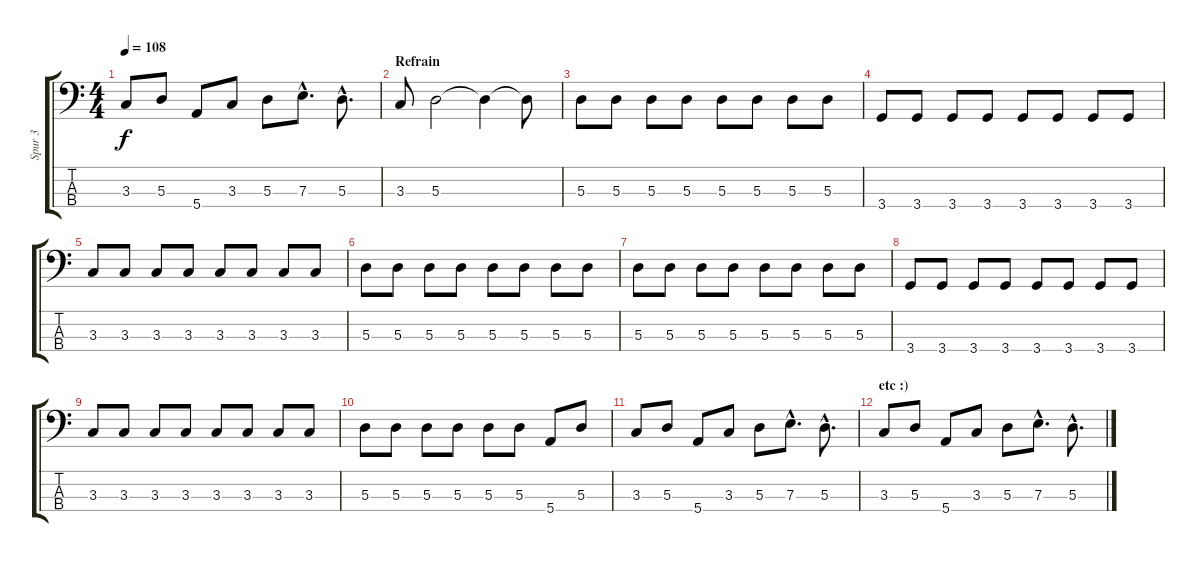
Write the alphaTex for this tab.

\track ("Spur 3" "Spur 3") {instrument acousticbass}
\staff {score tabs}
\tuning (G2 D2 A1 E1) {hide}
\ts (4 4)
\tempo 108
\clef f4
\ks c
3.3.8{dy f} 5.3.8 5.4.8 3.3.8 5.3.8 7.3{hac}.8{d} 5.3{hac}.8{d} |
\section ("" "Refrain")
3.3.8 5.3.2 5.3{t}.4 5.3{t}.8 |
5.3.8 5.3.8 5.3.8 5.3.8 5.3.8 5.3.8 5.3.8 5.3.8 |
3.4.8 3.4.8 3.4.8 3.4.8 3.4.8 3.4.8 3.4.8 3.4.8 |
3.3.8 3.3.8 3.3.8 3.3.8 3.3.8 3.3.8 3.3.8 3.3.8 |
5.3.8 5.3.8 5.3.8 5.3.8 5.3.8 5.3.8 5.3.8 5.3.8 |
5.3.8 5.3.8 5.3.8 5.3.8 5.3.8 5.3.8 5.3.8 5.3.8 |
3.4.8 3.4.8 3.4.8 3.4.8 3.4.8 3.4.8 3.4.8 3.4.8 |
3.3.8 3.3.8 3.3.8 3.3.8 3.3.8 3.3.8 3.3.8 3.3.8 |
5.3.8 5.3.8 5.3.8 5.3.8 5.3.8 5.3.8 5.4.8 5.3.8 |
3.3.8 5.3.8 5.4.8 3.3.8 5.3.8 7.3{hac}.8{d} 5.3{hac}.8{d} |
\section ("" "etc :)")
3.3.8 5.3.8 5.4.8 3.3.8 5.3.8 7.3{hac}.8{d} 5.3{hac}.8{d}
